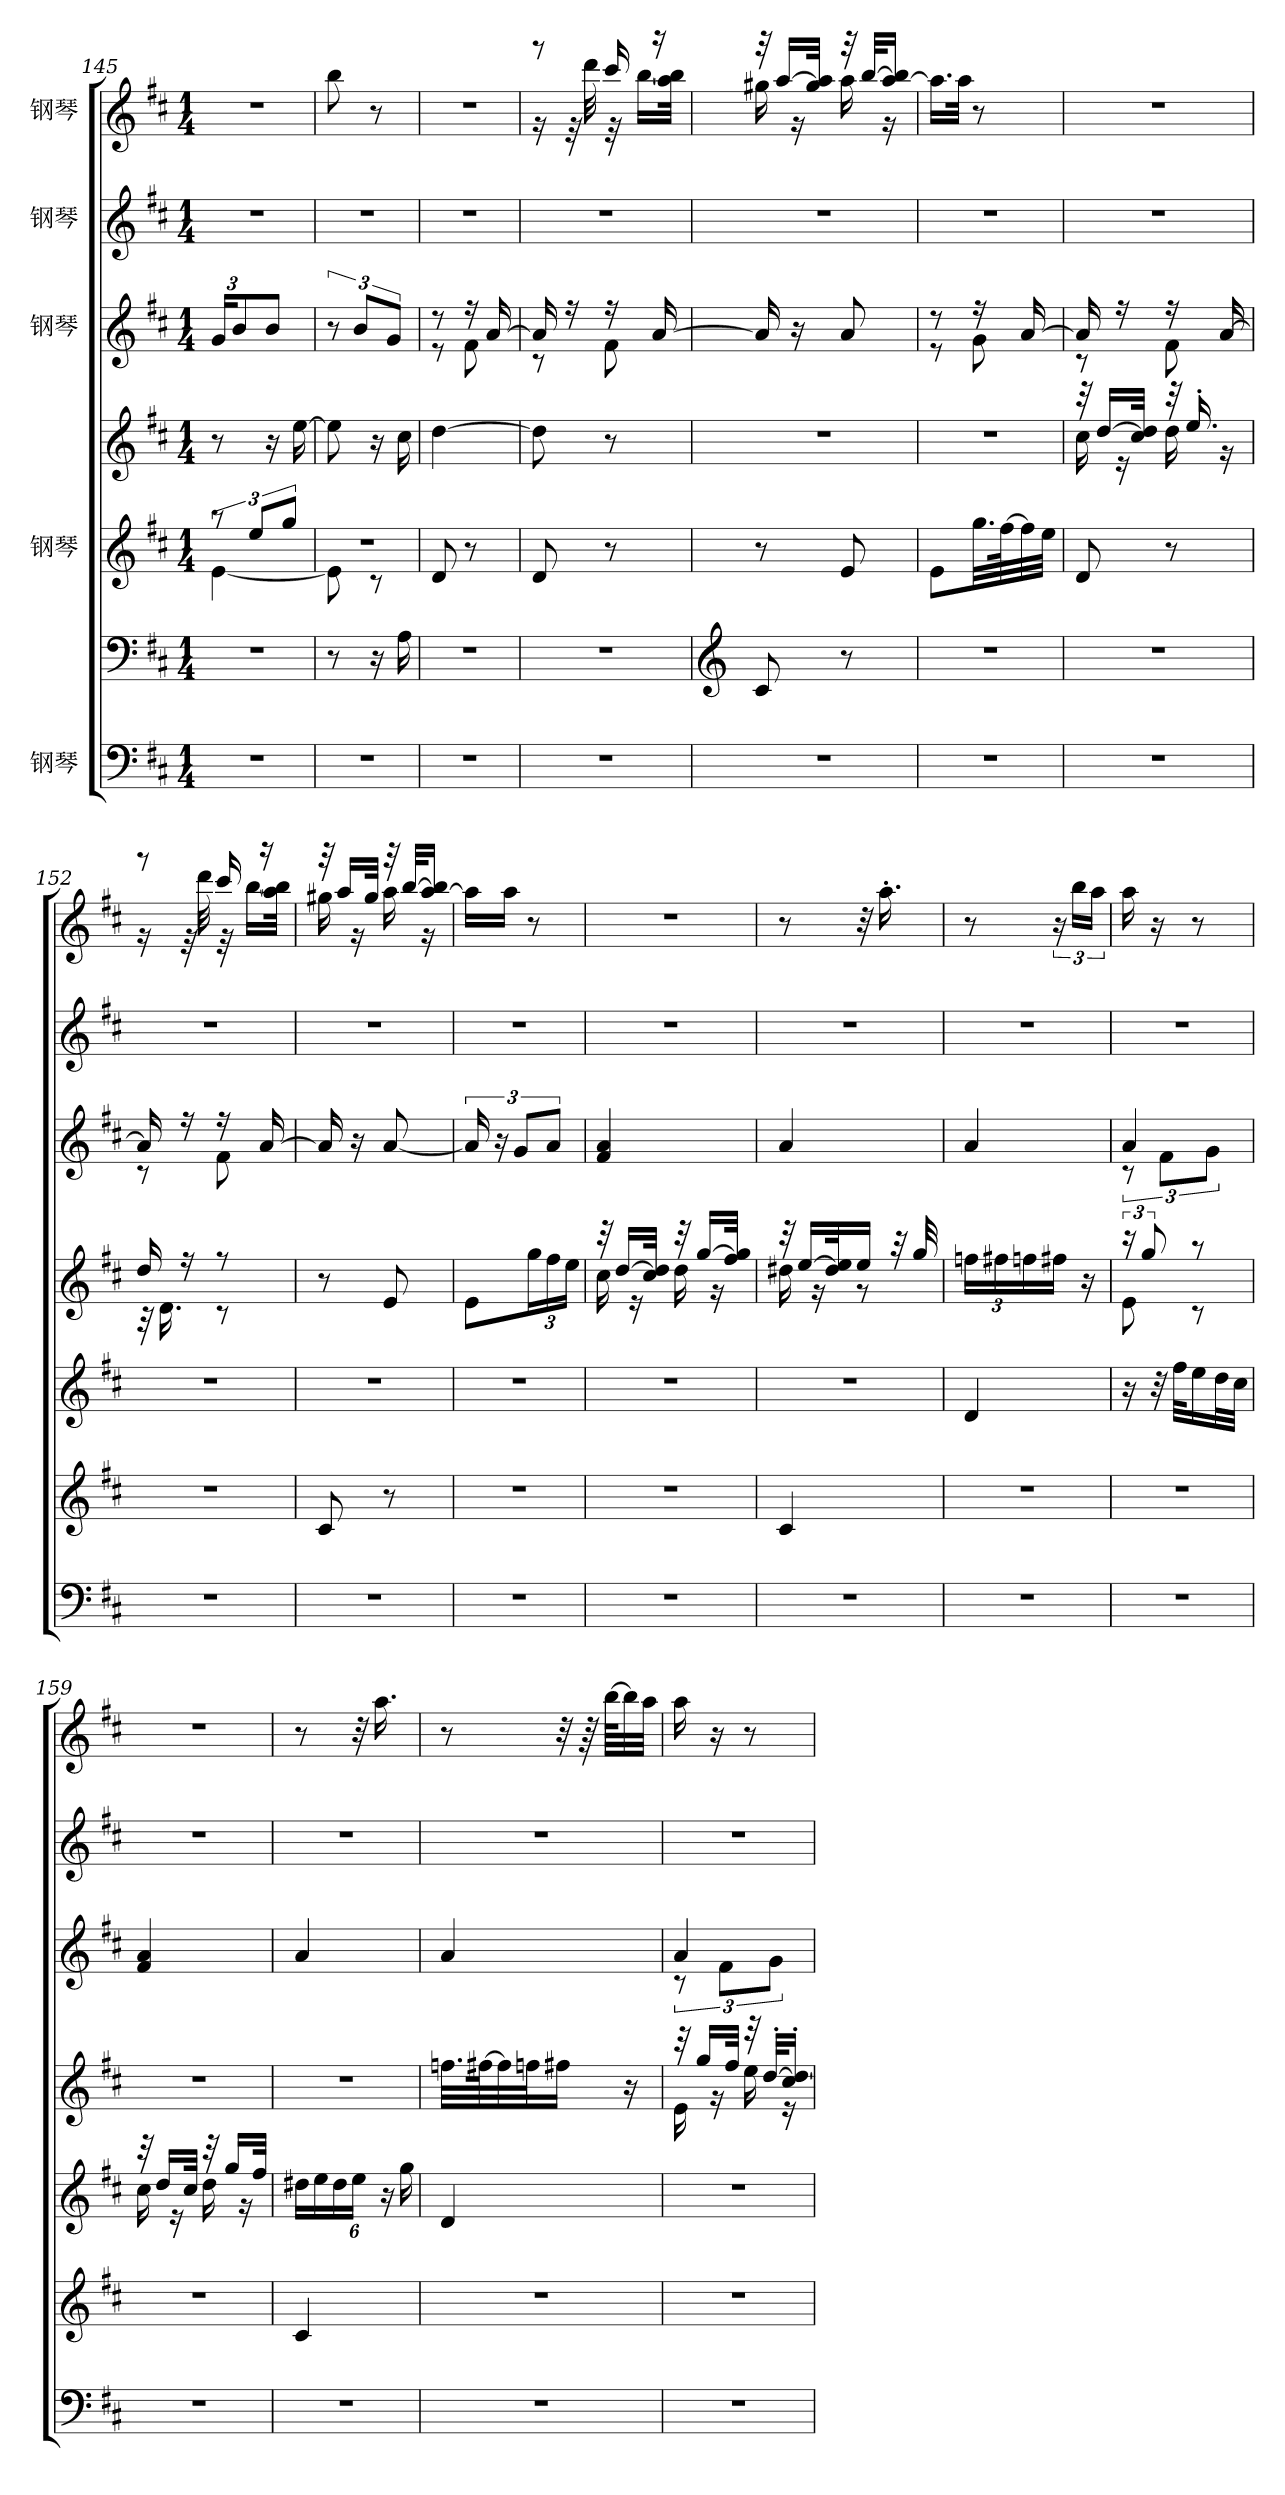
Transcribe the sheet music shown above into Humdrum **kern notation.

**kern	**kern	**kern	**kern	**kern	**kern	**kern
*part5	*part5	*part4	*part4	*part3	*part2	*part1
*staff7	*staff6	*staff5	*staff4	*staff3	*staff2	*staff1
*I"钢琴	*	*I"钢琴	*	*I"钢琴	*I"钢琴	*I"钢琴
*clefF4	*clefF4	*clefG2	*clefG2	*clefG2	*clefG2	*clefG2
*k[f#c#]	*k[f#c#]	*k[f#c#]	*k[f#c#]	*k[f#c#]	*k[f#c#]	*k[f#c#]
*M1/4	*M1/4	*M1/4	*M1/4	*M1/4	*M1/4	*M1/4
=145	=145	=145	=145	=145	=145	=145
*	*	*^	*	*	*	*
*	*	*	*	*	*Xbrackettup	*	*
4r	4r	12r	[4e\	8r	24g/KL	4r	4r
.	.	.	.	.	12b/	.	.
.	.	12ee/L	.	.	.	.	.
.	.	.	.	16r	8b/J	.	.
.	.	12gg/J	.	.	.	.	.
.	.	.	.	[16ee\	.	.	.
!!LO:PB:g=z
=146	=146	=146	=146	=146	=146	=146	=146
*	*	*	*	*	*brackettup	*	*
4r	8r	4r	8e\]	8ee\]	12r	4r	8bb\
.	.	.	.	.	12b/L	.	.
.	16r	.	8r	16r	.	.	8r
.	.	.	.	.	12g/J	.	.
.	16A\	.	.	16cc#\	.	.	.
*	*	*v	*v	*	*	*	*
=147	=147	=147	=147	=147	=147	=147
*	*	*	*	*^	*	*
4r	4r	8d/	[4dd\	8r	8r	4r	4r
.	.	8r	.	16r	8f#\	.	.
.	.	.	.	[16a/	.	.	.
=148	=148	=148	=148	=148	=148	=148	=148
*	*	*	*	*	*	*	*^
4r	4r	8d/	8dd\]	16a/]	8r	4r	8r	16r
.	.	.	.	16r	.	.	.	32r
.	.	.	.	.	.	.	.	32ddd\
.	.	8r	8r	16r	8f#\	.	16ccc#/	32r
.	.	.	.	.	.	.	.	[16bb\LL
.	.	.	.	[16a/	.	.	16r	.
.	.	.	.	.	.	.	.	32aa\ 32bb\]JJk
*	*	*	*	*v	*v	*	*	*
=149	=149	=149	=149	=149	=149	=149	=149
*	*clefG2	*	*	*	*	*	*
4r	8c#/	8r	4r	16a/]	4r	32r	16gg#X\
.	.	.	.	.	.	[16aa/LL	.
.	.	.	.	16r	.	.	16r
.	.	.	.	.	.	32gg#/ 32aa/]JJk	.
.	8r	8e/	.	8a/	.	32r	16aa\
.	.	.	.	.	.	[32bb/KLL	.
.	.	.	.	.	.	[16aa/ 16bb/]JJ	16r
*	*	*	*	*	*	*v	*v
=150	=150	=150	=150	=150	=150	=150
*	*	*	*	*^	*	*
4r	4r	8e\L	4r	8r	8r	4r	16.aa\LL]
.	.	.	.	.	.	.	32aa\JJk
.	.	32.gg\LL	.	16r	8g\	.	8r
.	.	[64ff#\K	.	.	.	.	.
.	.	32ff#\]	.	[16a/	.	.	.
.	.	32ee\JJJ	.	.	.	.	.
!!LO:PB:g=z
=151	=151	=151	=151	=151	=151	=151	=151
*	*	*	*^	*	*	*	*
4r	4r	8d/	32r	16cc#\	16a/]	8r	4r	4r
.	.	.	[16dd/LL	.	.	.	.	.
.	.	.	.	16r	16r	.	.	.
.	.	.	32cc#/ 32dd/]JJk	.	.	.	.	.
.	.	8r	32r	16dd\	16r	8f#\	.	.
.	.	.	16.ee'/	.	.	.	.	.
.	.	.	.	16r	[16a/	.	.	.
=152	=152	=152	=152	=152	=152	=152	=152	=152
*	*	*	*	*	*	*	*	*^
4r	4r	4r	16dd/	32r	16a/]	8r	4r	8r	16r
.	.	.	.	16.d\	.	.	.	.	.
.	.	.	16r	.	16r	.	.	.	32r
.	.	.	.	.	.	.	.	.	32ddd\
.	.	.	8r	8r	16r	8f#\	.	16ccc#/	32r
.	.	.	.	.	.	.	.	.	[16bb\LL
.	.	.	.	.	[16a/	.	.	16r	.
.	.	.	.	.	.	.	.	.	32aa\ 32bb\]JJk
*	*	*	*v	*v	*	*	*	*	*
*	*	*	*	*v	*v	*	*	*
=153	=153	=153	=153	=153	=153	=153	=153
4r	8c#/	4r	8r	16a/]	4r	32r	16gg#X\
.	.	.	.	.	.	16aa/LL	.
.	.	.	.	16r	.	.	16r
.	.	.	.	.	.	32gg#/JJk	.
.	8r	.	8e/	[8a/	.	32r	16aa\
.	.	.	.	.	.	[32bb/KLL	.
.	.	.	.	.	.	[16aa/ 16bb/]JJ	16r
*	*	*	*	*	*	*v	*v
=154	=154	=154	=154	=154	=154	=154
4r	4r	4r	8e\L	24a/]	4r	16aa\LL]
.	.	.	.	24r	.	.
.	.	.	.	.	.	16aa\JJ
.	.	.	.	12g/L	.	.
*	*	*	*Xbrackettup	*	*	*
.	.	.	24gg\L	.	.	8r
.	.	.	24ff#\	12a/J	.	.
.	.	.	24ee\JJ	.	.	.
!!LO:PB:g=z
=155	=155	=155	=155	=155	=155	=155
*	*	*	*^	*	*	*
4r	4r	4r	32r	16cc#\	4f#/ 4a/	4r	4r
.	.	.	[16dd/LL	.	.	.	.
.	.	.	.	16r	.	.	.
.	.	.	32cc#/ 32dd/]JJk	.	.	.	.
.	.	.	32r	16dd\	.	.	.
.	.	.	[16gg/LL	.	.	.	.
.	.	.	.	16r	.	.	.
.	.	.	32ff#/ 32gg/]JJk	.	.	.	.
=156	=156	=156	=156	=156	=156	=156	=156
4r	4c#/	4r	32r	16dd#X\	4a/	4r	8r
.	.	.	[16ee/LL	.	.	.	.
.	.	.	.	16r	.	.	.
.	.	.	32dd#/ 32ee/]K	.	.	.	.
.	.	.	16ee/JJ	8r	.	.	32r
.	.	.	.	.	.	.	16.aa'\
.	.	.	32r	.	.	.	.
.	.	.	32gg/	.	.	.	.
*	*	*	*v	*v	*	*	*
=157	=157	=157	=157	=157	=157	=157
4r	4r	4d/	24ffn\LL	4a/	4r	8r
.	.	.	24ff#X\	.	.	.
.	.	.	24ffn\	.	.	.
.	.	.	16ff#X\JJ	.	.	24r
.	.	.	.	.	.	24bb\LL
.	.	.	16r	.	.	.
.	.	.	.	.	.	24aa\JJ
=158	=158	=158	=158	=158	=158	=158
*	*	*	*brackettup	*	*	*
*	*	*	*^	*^	*	*
4r	4r	16r	24r	8e\	4a/	12r	4r	16aa\
.	.	.	12gg/	.	.	.	.	.
.	.	32r	.	.	.	.	.	16r
.	.	.	.	.	.	12f#\L	.	.
.	.	32ff#\KLL	.	.	.	.	.	.
.	.	16ee\	8r	8r	.	.	.	8r
.	.	.	.	.	.	12g\J	.	.
.	.	32dd\L	.	.	.	.	.	.
.	.	32cc#\JJJ	.	.	.	.	.	.
*	*	*	*v	*v	*	*	*	*
*	*	*	*	*v	*v	*	*
!!LO:PB:g=z
=159	=159	=159	=159	=159	=159	=159
*	*	*^	*	*	*	*
4r	4r	32r	16cc#\	4r	4f#/ 4a/	4r	4r
.	.	16dd/LL	.	.	.	.	.
.	.	.	16r	.	.	.	.
.	.	32cc#/JJk	.	.	.	.	.
.	.	32r	16dd\	.	.	.	.
.	.	16gg/LL	.	.	.	.	.
.	.	.	16r	.	.	.	.
.	.	32ff#/JJk	.	.	.	.	.
*	*	*v	*v	*	*	*	*
=160	=160	=160	=160	=160	=160	=160
*	*	*Xbrackettup	*	*	*	*
4r	4c#/	24dd#X\LL	4r	4a/	4r	8r
.	.	24ee\	.	.	.	.
.	.	24dd#\	.	.	.	.
*	*	*brackettup	*	*	*	*
.	.	24ee\JJ	.	.	.	32r
.	.	.	.	.	.	16.aa\
.	.	24r	.	.	.	.
.	.	24gg\	.	.	.	.
=161	=161	=161	=161	=161	=161	=161
4r	4r	4d/	32.ffn\LLL	4a/	4r	8r
.	.	.	[64ff#X\K	.	.	.
.	.	.	32ff#\]	.	.	.
.	.	.	32ffn\J	.	.	.
.	.	.	16ff#X\JJ	.	.	32r
.	.	.	.	.	.	64r
.	.	.	.	.	.	[64bb\KLLL
.	.	.	16r	.	.	32bb\]
.	.	.	.	.	.	32aa\JJJ
=162	=162	=162	=162	=162	=162	=162
*	*	*	*^	*^	*	*
4r	4r	4r	32r	16e\	4a/	12r	4r	16aa\
.	.	.	16gg/LL	.	.	.	.	.
.	.	.	.	16r	.	.	.	16r
.	.	.	.	.	.	12f#\L	.	.
.	.	.	32ff#/JJk	.	.	.	.	.
.	.	.	32r	16ee\	.	.	.	8r
.	.	.	[32dd'/KLL	.	.	.	.	.
.	.	.	.	.	.	12g\J	.	.
.	.	.	[16cc#/' 16dd/]'JJ	16r	.	.	.	.
*	*	*	*v	*v	*	*	*	*
*	*	*	*	*v	*v	*	*
=	=	=	=	=	=	=
*-	*-	*-	*-	*-	*-	*-
